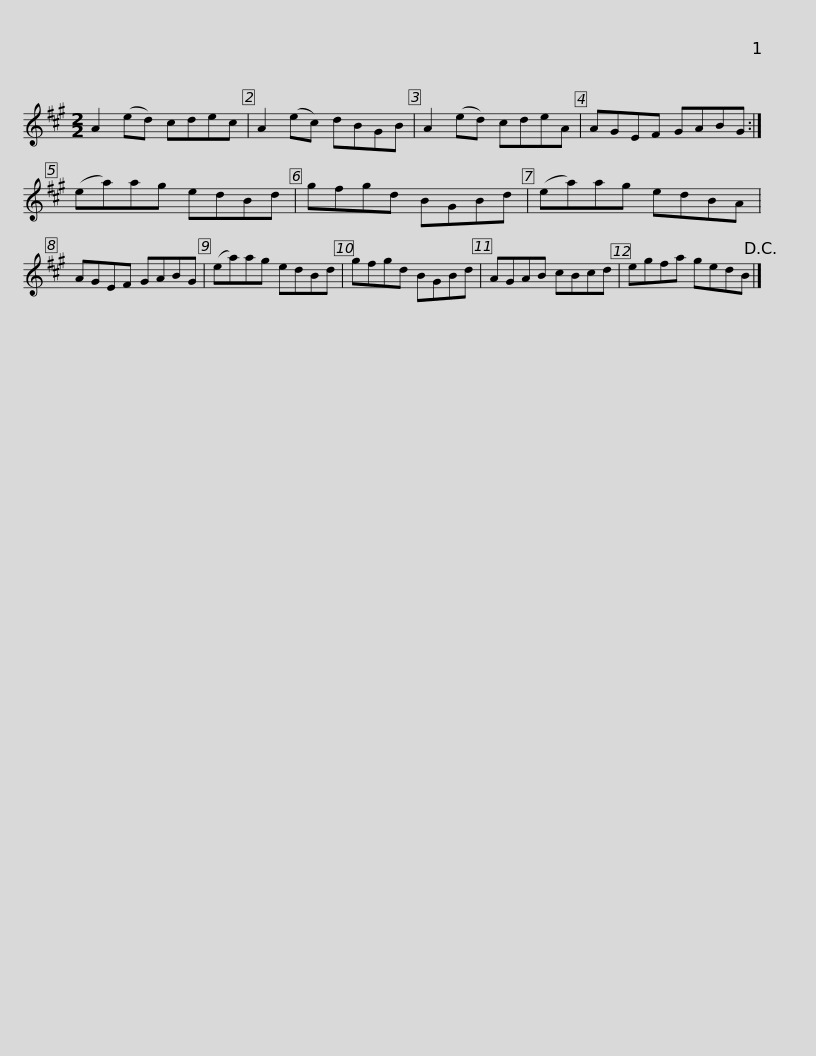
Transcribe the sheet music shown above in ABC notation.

X:1
L:1/8
M:2/2
I:linebreak $
K:A
V:1 treble
V:1
 A2 (ed) cdec | A2 (ec) dBGB | A2 (ed) cdeA | AGEF GABG :| (ea)ag edBd |$ %5
 gfgd BGBd | (ea)ag edBA | AGEF GABG | (ea)ag edBd | gfgd BGBd |$ %10
 AGAB cBcd | egfa gedB!D.C.! |] %12
